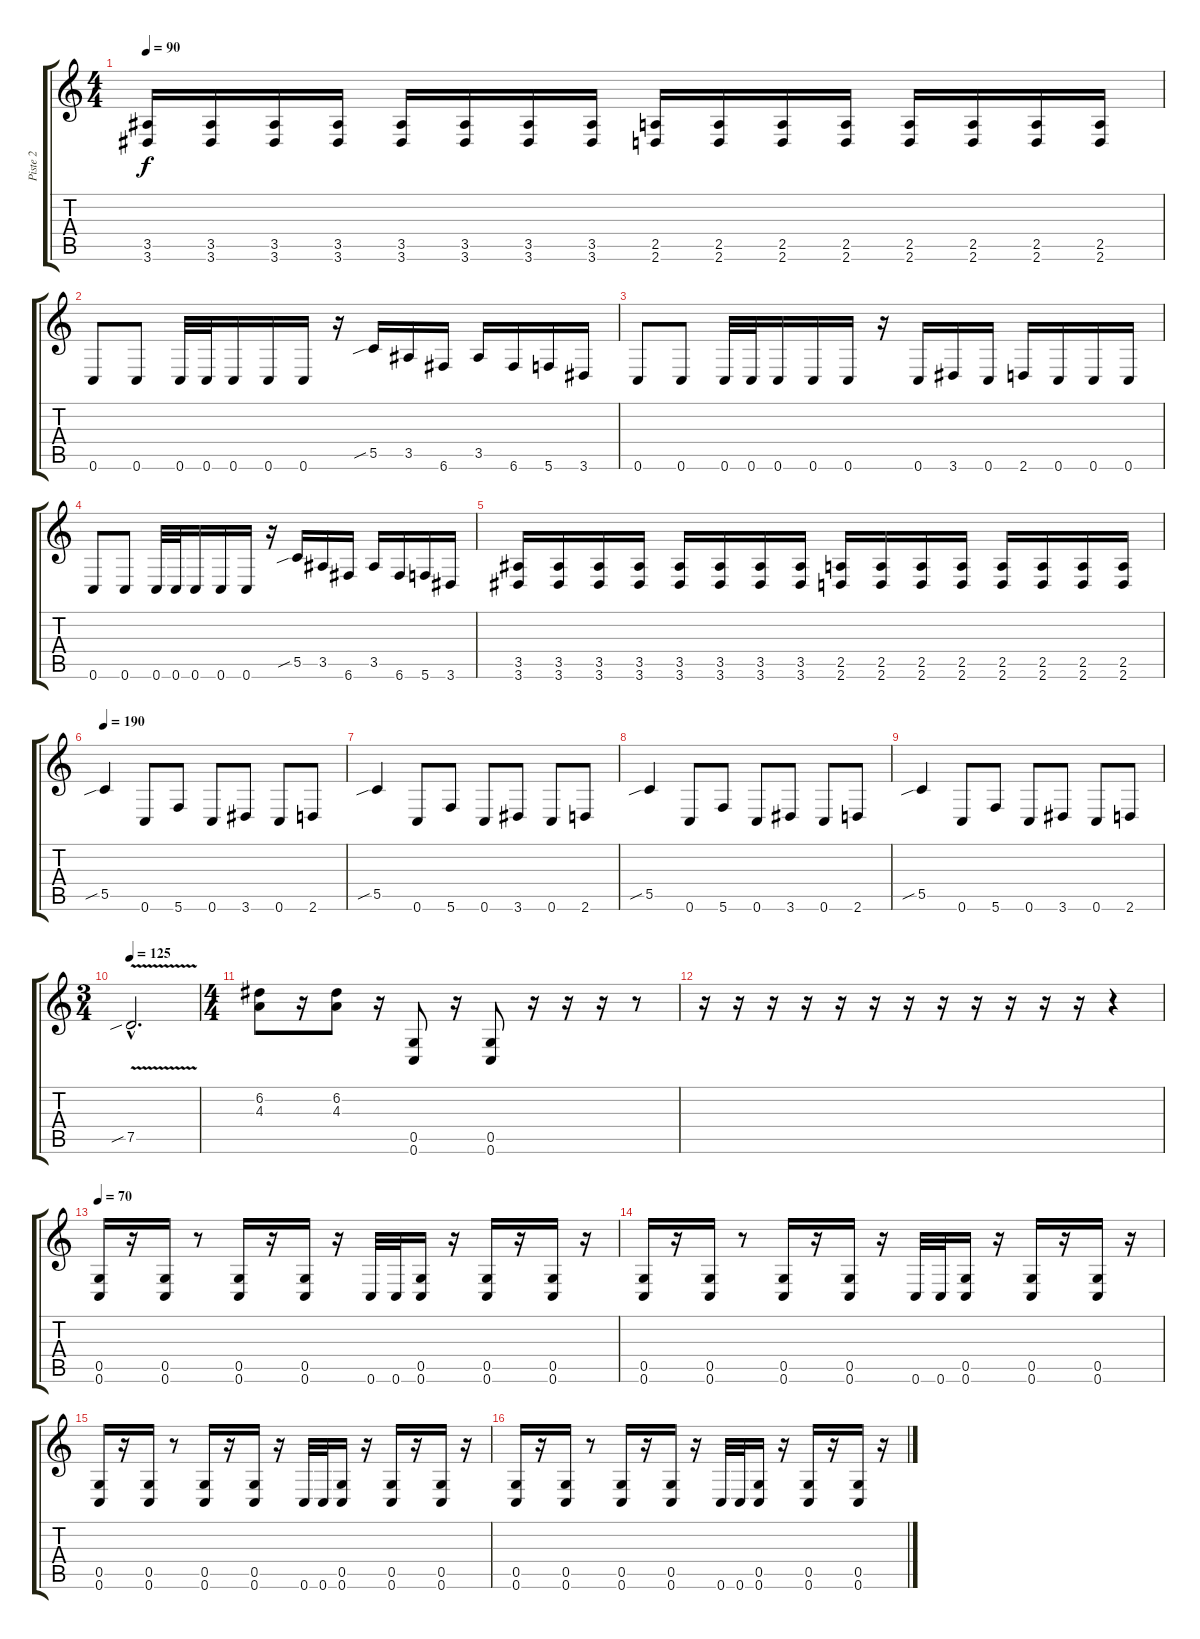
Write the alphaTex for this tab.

\track ("Piste 2" "Piste 2") {instrument distortionguitar}
\staff {score tabs}
\tuning (D4 A3 F3 C3 G2 C2) {hide}
\ts (4 4)
\tempo 90
\clef g2
\ks c
(3.5 3.6).16{dy f} (3.5 3.6).16 (3.5 3.6).16 (3.5 3.6).16 (3.5 3.6).16 (3.5 3.6).16 (3.5 3.6).16 (3.5 3.6).16 (2.5 2.6).16 (2.5 2.6).16 (2.5 2.6).16 (2.5 2.6).16 (2.5 2.6).16 (2.5 2.6).16 (2.5 2.6).16 (2.5 2.6).16 |
0.6.8 0.6.8 0.6.32 0.6.32 0.6.16 0.6.16 0.6.16 r.16 5.5{sib}.16 3.5.16 6.6.16 3.5.16 6.6.16 5.6.16 3.6.16 |
0.6.8 0.6.8 0.6.32 0.6.32 0.6.16 0.6.16 0.6.16 r.16 0.6.16 3.6.16 0.6.16 2.6.16 0.6.16 0.6.16 0.6.16 |
0.6.8 0.6.8 0.6.32 0.6.32 0.6.16 0.6.16 0.6.16 r.16 5.5{sib}.16 3.5.16 6.6.16 3.5.16 6.6.16 5.6.16 3.6.16 |
(3.5 3.6).16 (3.5 3.6).16 (3.5 3.6).16 (3.5 3.6).16 (3.5 3.6).16 (3.5 3.6).16 (3.5 3.6).16 (3.5 3.6).16 (2.5 2.6).16 (2.5 2.6).16 (2.5 2.6).16 (2.5 2.6).16 (2.5 2.6).16 (2.5 2.6).16 (2.5 2.6).16 (2.5 2.6).16 |
\tempo 190
5.5{sib}.4 0.6.8 5.6.8 0.6.8 3.6.8 0.6.8 2.6.8 |
5.5{sib}.4 0.6.8 5.6.8 0.6.8 3.6.8 0.6.8 2.6.8 |
5.5{sib}.4 0.6.8 5.6.8 0.6.8 3.6.8 0.6.8 2.6.8 |
5.5{sib}.4 0.6.8 5.6.8 0.6.8 3.6.8 0.6.8 2.6.8 |
\ts (3 4)
\tempo 130
\tempo 125
7.5{v sib hac}.2{d} |
\ts (4 4)
(6.2 4.3).8 r.16 (6.2 4.3).8 r.16 (0.5 0.6).8 r.16 (0.5 0.6).8 r.16 r.16 r.16 r.8 |
r.16 r.16 r.16 r.16 r.16 r.16 r.16 r.16 r.16 r.16 r.16 r.16 r.4 |
\tempo 70
(0.5 0.6).16 r.16 (0.5 0.6).16 r.8 (0.5 0.6).16 r.16 (0.5 0.6).16 r.16 0.6.32 0.6.32 (0.5 0.6).16 r.16 (0.5 0.6).16 r.16 (0.5 0.6).16 r.16 |
(0.5 0.6).16 r.16 (0.5 0.6).16 r.8 (0.5 0.6).16 r.16 (0.5 0.6).16 r.16 0.6.32 0.6.32 (0.5 0.6).16 r.16 (0.5 0.6).16 r.16 (0.5 0.6).16 r.16 |
(0.5 0.6).16 r.16 (0.5 0.6).16 r.8 (0.5 0.6).16 r.16 (0.5 0.6).16 r.16 0.6.32 0.6.32 (0.5 0.6).16 r.16 (0.5 0.6).16 r.16 (0.5 0.6).16 r.16 |
(0.5 0.6).16 r.16 (0.5 0.6).16 r.8 (0.5 0.6).16 r.16 (0.5 0.6).16 r.16 0.6.32 0.6.32 (0.5 0.6).16 r.16 (0.5 0.6).16 r.16 (0.5 0.6).16 r.16
